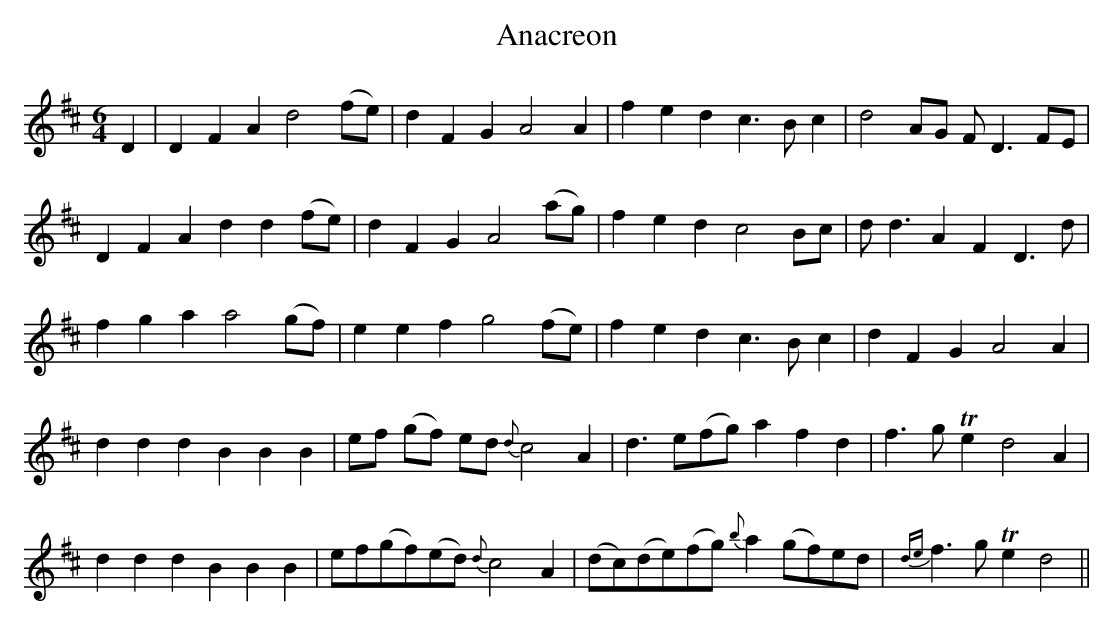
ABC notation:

X:1
T:Anacreon
M:6/4
L:1/8
K:D
D2 | D2F2A2 d4 (fe) | d2F2G2 A4 A2 | f2e2d2c3Bc2 | d4 AG F D3 FE |
D2F2A2 d2d2 (fe) | d2F2G2A4 (ag) | f2e2d2 c4 Bc | d d3 A2F2D3d |
f2g2a2 a4 (gf) | e2e2f2g4 (fe) | f2e2d2 c3Bc2 | d2F2G2 A4A2 |
d2d2d2B2B2B2 | ef (gf) ed {d}c4A2 | d3 e(fg) a2f2d2 | f3g Te2 d4 A2 |
d2d2d2B2B2B2 | ef(gf)(ed) {d}c4A2 | (dc)(de)(fg) {b}a2 (gf)ed | {de}f3g Te2 d4 ||
